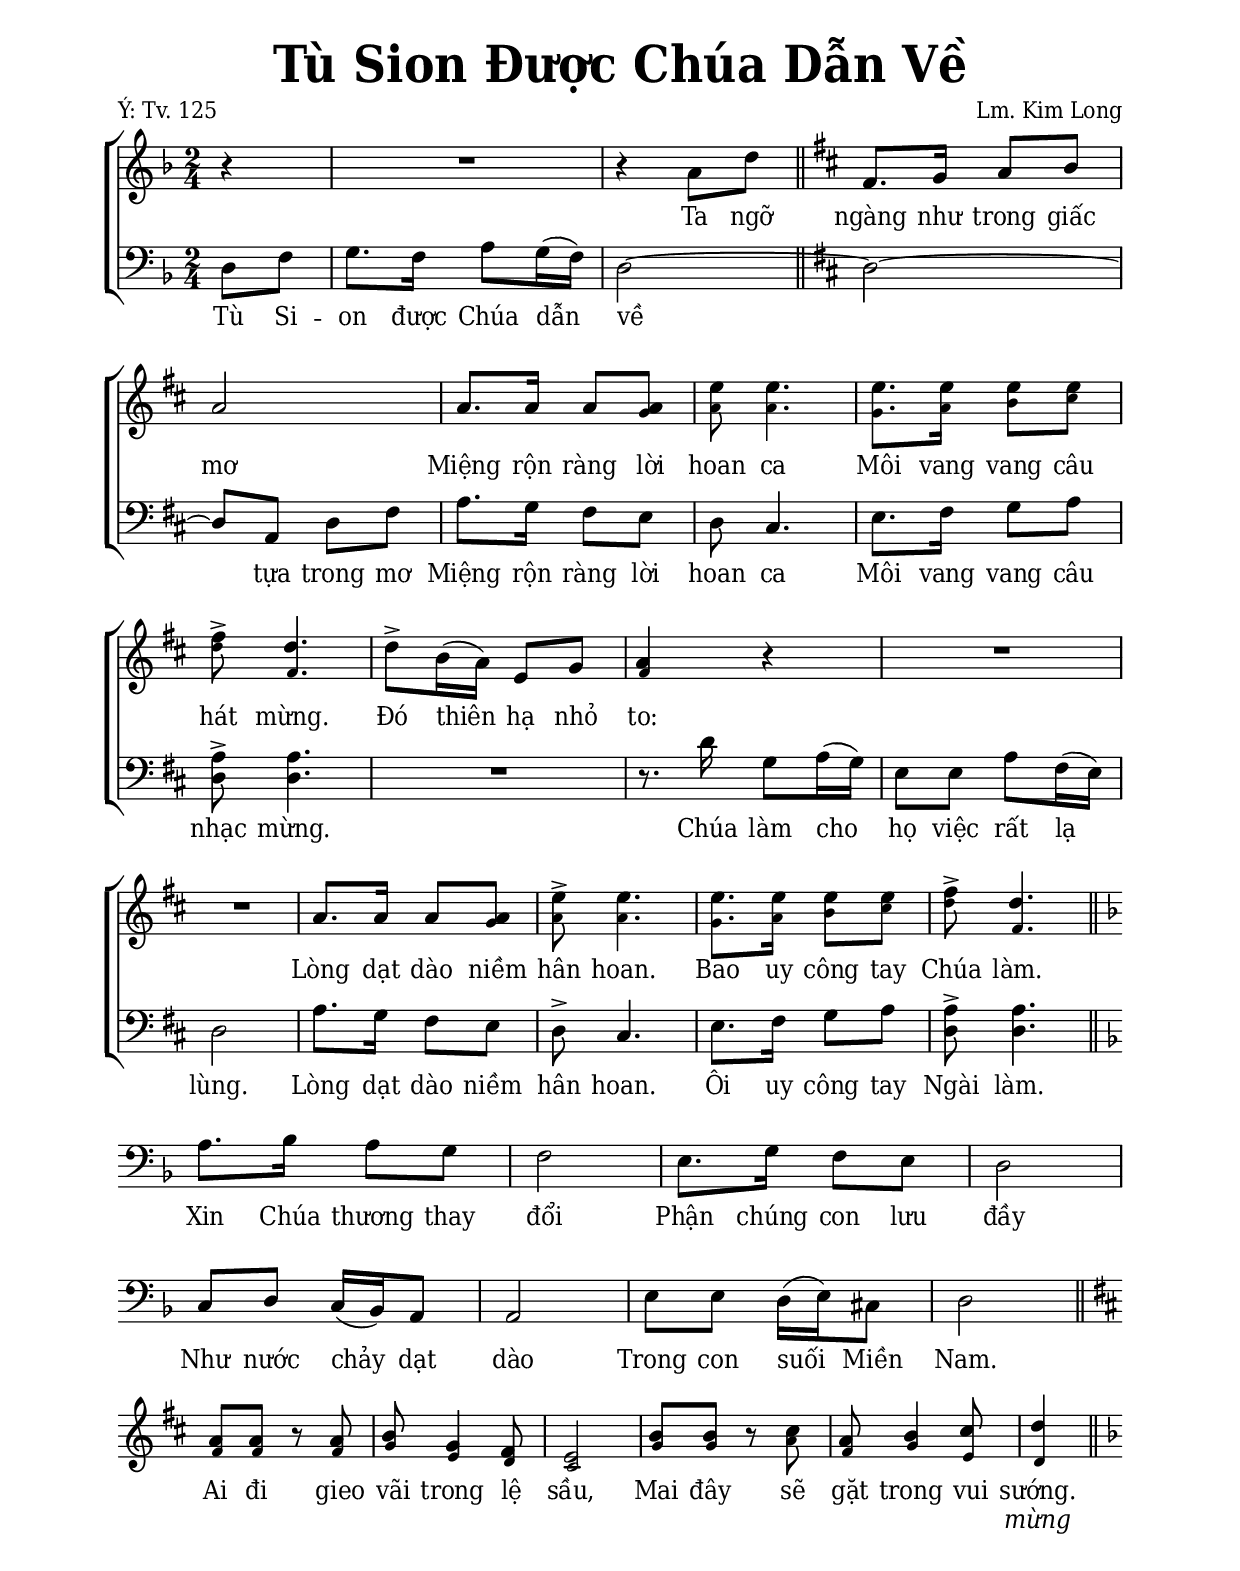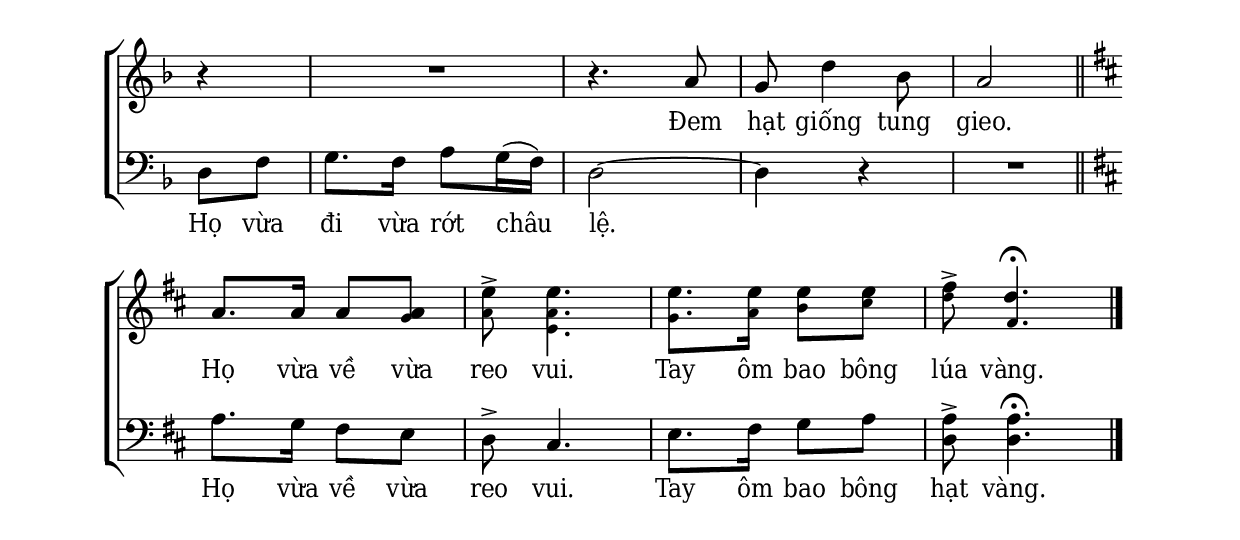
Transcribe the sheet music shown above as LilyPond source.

% Cài đặt chung\
\version "2.22.1"
\include "english.ly"

\header {
  title = \markup { \fontsize #3 "Tù Sion Được Chúa Dẫn Về" }
  poet = "Ý: Tv. 125"
  composer = "Lm. Kim Long"
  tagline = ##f
}

% Nhạc phiên khúc
nhacPhienKhucSop = \relative c'' {
  \set Staff.printKeyCancellation = ##f
  \partial 4 r4
  R2
  r4 a8 d \bar "||"
  
  \key d \major
  fs,8. g16 a8 b |
  a2 |
  a8. a16 a8 a |
  e' e4. |
  e8. e16 e8 e8 |
  fs ^> d4. |
  d8 ^> b16 (a) e8 g |
  a4 r |
  R2*2
  a8. a16 a8 a |
  e' ^> e4. |
  e8. e16 e8 e |
  fs ^> d4. \bar "||" \break
  
  \key f \major
  R2*8 \break
  
  \key d \major
  a8 a r a |
  b g4 fs8 |
  e2 |
  b'8 b r cs |
  a b4 cs8 |
  d4 \bar "||" \break
  
  \key f \major
  r4
  R2
  r4. a8 |
  g d'4 bf8 |
  a2 \bar "||"
  
  \key d \major
  a8. a16 a8 a |
  e' ^> \once \stemDown e4. |
  e8. e16 e8 e |
  fs ^> d4. \fermata \bar "|."
}

nhacPhienKhucAlto = \relative c'' {
  \set Staff.printKeyCancellation = ##f
  r4
  R2
  r4 a8 d |
  
  \key d \major
  fs,8. g16 a8 b |
  a2 |
  a8. a16 a8 g |
  a a4. |
  g8. a16 b8 cs |
  d fs,4. |
  d'8 b16 (a) e8 g |
  fs4 r |
  R2*2
  a8. a16 a8 g |
  a a4. |
  g8. a16 b8 cs |
  d fs,4. |
  
  R2*8
  fs8 fs r fs |
  g e4 d8 |
  cs2 |
  g'8 g r a |
  fs g4 e8 |
  d4
  
  \key f \major
  r4
  R2
  r4. a'8 |
  g d'4 bf8 |
  a2 |
  
  \key d \major
  a8. a16 a8 g |
  a <a e>4. |
  g8. a16 b8 cs |
  d fs,4.
}

nhacPhienKhucBas = \relative c {
  \set Staff.printKeyCancellation = ##f
  d8 f |
  g8. f16 a8 g16 (f) |
  d2 ~ |
  
  \key d \major
  d2 ~ |
  d8 a d fs |
  a8. g16 fs8 e |
  d cs4. |
  e8. fs16 g8 a |
  <a d,> ^> <a d,>4. |
  R2
  r8. d16 g,8 a16 (g) |
  e8 e a fs16 (e) |
  d2 |
  a'8. g16 fs8 e |
  d ^> cs4. e8. fs16 g8 a |
  <a d,> ^> <a d,>4. |
  
  \key f \major
  a8. bf16 a8 g |
  f2 |
  e8. g16 f8 e |
  d2 |
  c8 d c16 (bf) a8 |
  a2 |
  e'8 e d16 (e) cs8 |
  d2 \bar "||"
  
  \key d \major
  R2
  R2*4
  r4
  
  \key f \major
  d8 f |
  g8. f16 a8 g16 (f) |
  d2 ~ |
  d4 r |
  R2
  
  \key d \major
  a'8. g16 fs8 e |
  d ^> cs4. |
  e8. fs16 g8 a |
  <a d,> ^> <a d,>4. \fermata
}

% Lời
loiPhienKhucSop = \lyrics {
  Ta ngỡ ngàng như trong giấc mơ
  Miệng rộn ràng lời hoan ca
  Môi vang vang câu hát mừng.
  Đó thiên hạ nhỏ to:
  Lòng dạt dào niềm hân hoan.
  Bao uy công tay Chúa làm.
  Ai đi gieo vãi trong lệ sầu,
  Mai đây sẽ gặt trong vui
  <<
  { sướng. }
  \new Lyrics {
	  \set associatedVoice = "beSop"
	  \override Lyrics.LyricText.font-shape = #'italic
	  mừng
	}
  >>
  Đem hạt giống tung gieo.
  Họ vừa về vừa reo vui.
  Tay ôm bao bông lúa vàng.
}

loiPhienKhucBas = \lyrics {
  Tù Si -- on được Chúa dẫn về tựa trong mơ
  Miệng rộn ràng lời hoan ca
  Môi vang vang câu nhạc mừng.
  Chúa làm cho họ việc rất lạ lùng.
  Lòng dạt dào niềm hân hoan.
  Ôi uy công tay Ngài làm.
  Xin Chúa thương thay đổi
  Phận chúng con lưu đầy
  Như nước chảy dạt dào
  Trong con suối Miền Nam.
  Họ vừa đi vừa rớt châu lệ.
  Họ vừa về vừa reo vui.
  Tay ôm bao bông hạt vàng.
}

% Dàn trang
\paper {
  #(set-paper-size "a4")
  top-margin = 20\mm
  bottom-margin = 20\mm
  left-margin = 20\mm
  right-margin = 20\mm
  indent = #0
  #(define fonts
	 (make-pango-font-tree "Deja Vu Serif Condensed"
	 		       "Deja Vu Serif Condensed"
			       "Deja Vu Serif Condensed"
			       (/ 20 20)))
  print-page-number = ##f
  %page-count = 1
  %systems-per-page = 4
}

TongNhip = {
  \key f \major \time 2/4
  \set Timing.beamExceptions = #'()
  \set Timing.baseMoment = #(ly:make-moment 1/4)
}

% Đổi kích thước nốt cho bè phụ
notBePhu =
#(define-music-function (font-size music) (number? ly:music?)
   (for-some-music
     (lambda (m)
       (if (music-is-of-type? m 'rhythmic-event)
           (begin
             (set! (ly:music-property m 'tweaks)
                   (cons `(font-size . ,font-size)
                         (ly:music-property m 'tweaks)))
             #t)
           #f))
     music)
   music)

\score {
  \new ChoirStaff <<
    \new Staff \with {
        printPartCombineTexts = ##f
      }
      <<
        \new Voice \TongNhip \partCombine 
          \nhacPhienKhucSop
          \notBePhu -2 { \nhacPhienKhucAlto }
        \new NullVoice = beSop \nhacPhienKhucSop
      \new Lyrics \lyricsto beSop \loiPhienKhucSop
    >>
    \new Staff <<
      \new Voice = "beBas" {
        \clef bass \TongNhip \nhacPhienKhucBas
      }
      \new Lyrics \lyricsto beBas \loiPhienKhucBas
    >>
  >>
  \layout {
    \override Lyrics.LyricSpace.minimum-distance = #1
    \override Score.BarNumber.break-visibility = ##(#f #f #f)
    \context {
      \Staff \RemoveEmptyStaves
      \override VerticalAxisGroup.remove-first = ##t
    }
  } 
}
